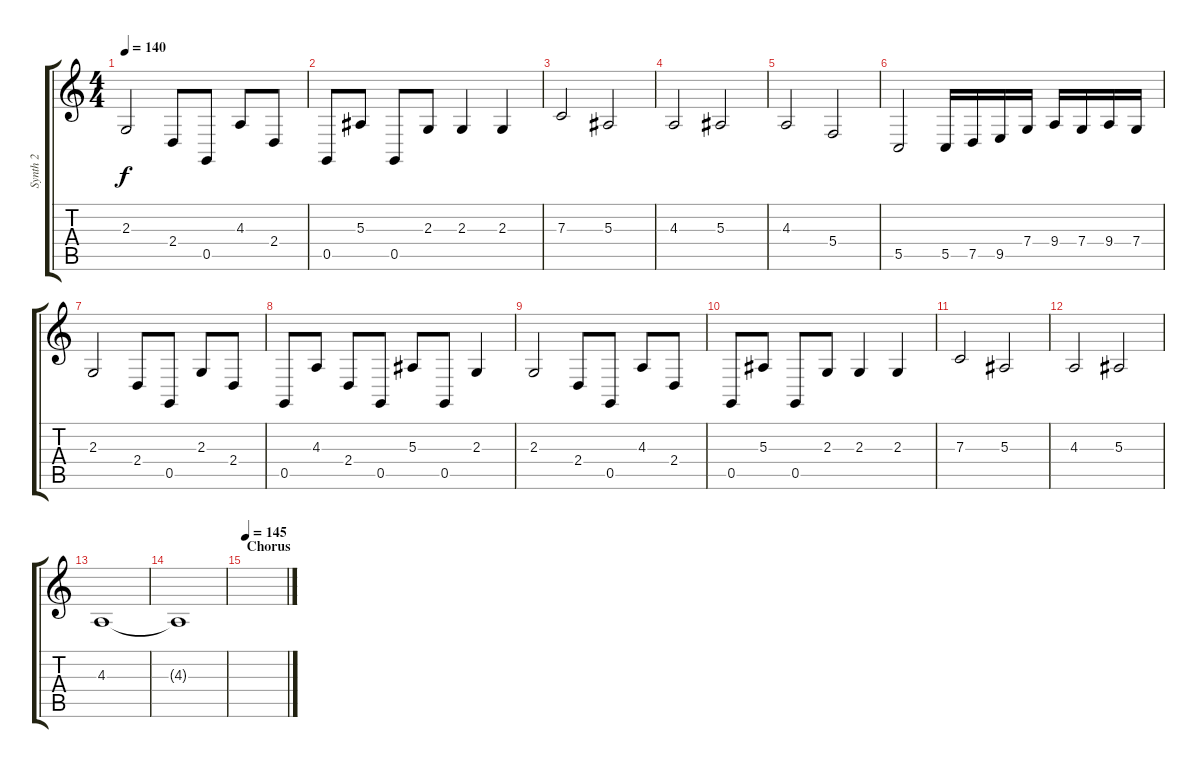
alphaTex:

\track ("Synth 2" "Synth 2") {instrument acousticgrandpiano}
\staff {score tabs}
\tuning (D4 A3 F3 C3 G2 D2) {hide}
\ts (4 4)
\tempo 140
\clef g2
\ks c
2.3.2{dy f} 2.4.8 0.5.8 4.3.8 2.4.8 |
0.5.8 5.3.8 0.5.8 2.3.8 2.3.4 2.3.4 |
7.3.2 5.3.2 |
4.3.2 5.3.2 |
4.3.2 5.4.2 |
5.5.2 5.5.16 7.5.16 9.5.16 7.4.16 9.4.16 7.4.16 9.4.16 7.4.16 |
2.3.2 2.4.8 0.5.8 2.3.8 2.4.8 |
0.5.8 4.3.8 2.4.8 0.5.8 5.3.8 0.5.8 2.3.4 |
2.3.2 2.4.8 0.5.8 4.3.8 2.4.8 |
0.5.8 5.3.8 0.5.8 2.3.8 2.3.4 2.3.4 |
7.3.2 5.3.2 |
4.3.2 5.3.2 |
4.3.1 |
4.3{t}.1 |
\section ("" "Chorus")
\tempo 145
